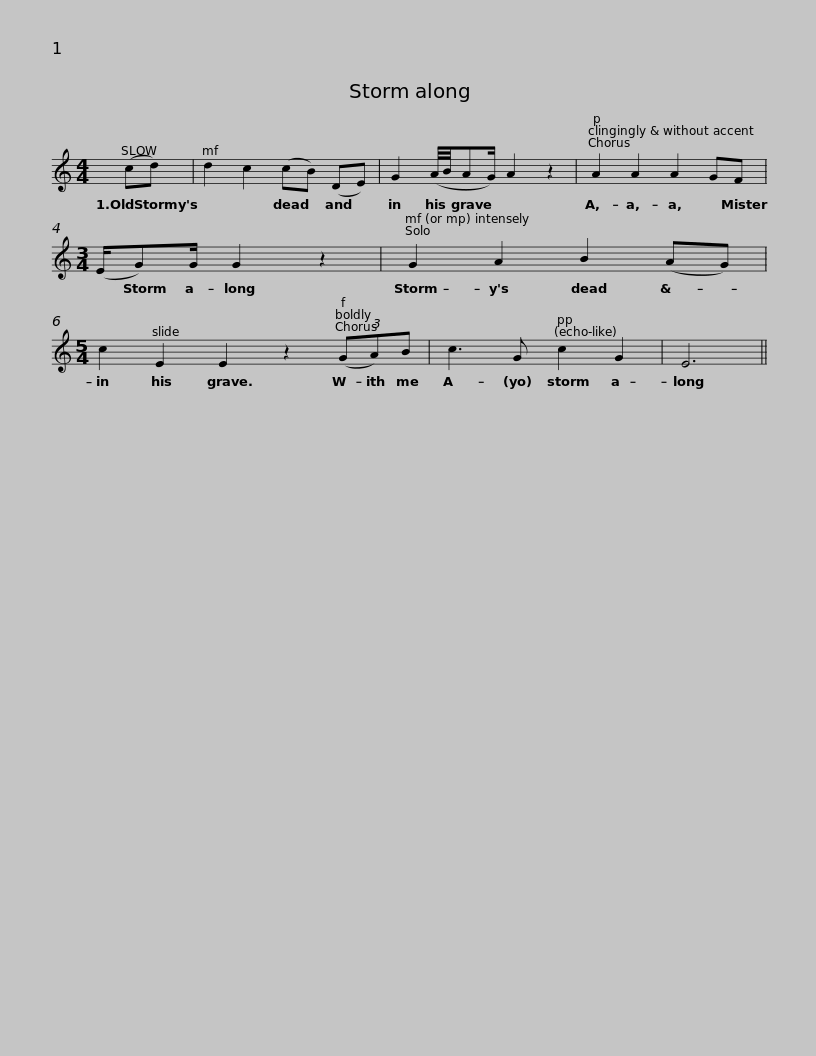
X:1
L:1/8
M:4/4
I:linebreak $
K:C
V:1 treble
V:1
 (cd) | d2 c2 (cB) (DE) | G2 (A/4B/4AG/) A2 z2 | A2 A2 A2 GF |[M:3/4] (E/G)G/ G2 z2 |$ %5
 G2 A2 B2 (AG) |[M:5/4] c2 E2 E2 z2 (3(GA)B | c3 G c2 G2 | E6 || %9
